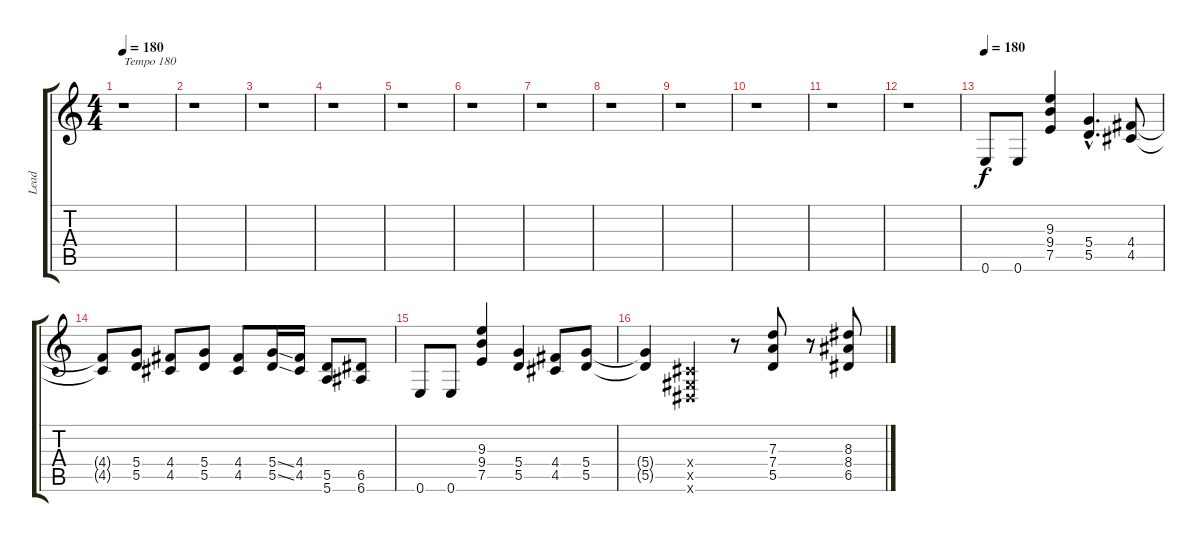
\track ("Lead" "Lead") {instrument distortionguitar}
\staff {score tabs}
\tuning (E4 B3 G3 D3 A2 E2) {hide}
\ts (4 4)
\tempo 180
\clef g2
\ks c
r.1{txt "Tempo 180" dy f instrument distortionguitar} |
r.1 |
r.1 |
r.1 |
r.1 |
r.1 |
r.1 |
r.1 |
r.1 |
r.1 |
r.1 |
r.1 |
\tempo 180
0.6.8{instrument distortionguitar} 0.6.8 (9.3 9.4 7.5).4 (5.4{hac} 5.5{hac}).4{d} (4.4 4.5).8 |
(4.4{t} 4.5{t}).8 (5.4 5.5).8 (4.4 4.5).8 (5.4 5.5).8 (4.4 4.5).8 (5.4{ss} 5.5{ss}).16 (4.4 4.5).16 (5.5 5.6).8 (6.5 6.6).8 |
0.6.8 0.6.8 (9.3 9.4 7.5).4 (5.4 5.5).4 (4.4 4.5).8 (5.4 5.5).8 |
(5.4{t} 5.5{t}).4 (-1.4{x} -1.5{x} -1.6{x}).4 r.8 (7.3 7.4 5.5).8 r.8 (8.3 8.4 6.5).8
